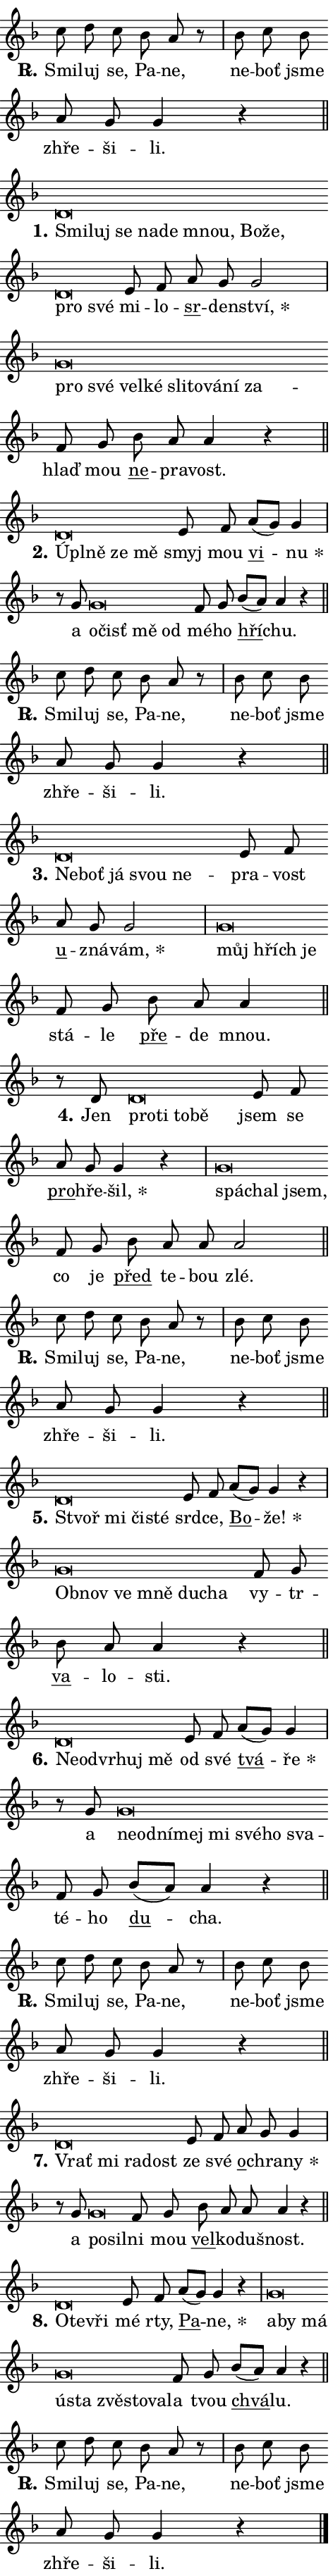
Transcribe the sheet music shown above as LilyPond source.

\version "2.24.0"
\header { tagline = "" }
\paper {
  indent = 0\cm
  top-margin = 0\cm
  right-margin = 0.13\cm % to fit lyric hyphens
  bottom-margin = 0\cm
  left-margin = 0\cm
  paper-width = 8\cm
  page-breaking = #ly:one-page-breaking
  system-system-spacing.basic-distance = #11
  score-system-spacing.basic-distance = #11
  ragged-last = ##f
}


%% Author: Thomas Morley
%% https://lists.gnu.org/archive/html/lilypond-user/2020-05/msg00002.html
#(define (line-position grob)
"Returns position of @var[grob} in current system:
   @code{'start}, if at first time-step
   @code{'end}, if at last time-step
   @code{'middle} otherwise
"
  (let* ((col (ly:item-get-column grob))
         (ln (ly:grob-object col 'left-neighbor))
         (rn (ly:grob-object col 'right-neighbor))
         (col-to-check-left (if (ly:grob? ln) ln col))
         (col-to-check-right (if (ly:grob? rn) rn col))
         (break-dir-left
           (and
             (ly:grob-property col-to-check-left 'non-musical #f)
             (ly:item-break-dir col-to-check-left)))
         (break-dir-right
           (and
             (ly:grob-property col-to-check-right 'non-musical #f)
             (ly:item-break-dir col-to-check-right))))
        (cond ((eqv? 1 break-dir-left) 'start)
              ((eqv? -1 break-dir-right) 'end)
              (else 'middle))))

#(define (tranparent-at-line-position vctor)
  (lambda (grob)
  "Relying on @code{line-position} select the relevant enry from @var{vctor}.
Used to determine transparency,"
    (case (line-position grob)
      ((end) (not (vector-ref vctor 0)))
      ((middle) (not (vector-ref vctor 1)))
      ((start) (not (vector-ref vctor 2))))))

noteHeadBreakVisibility =
#(define-music-function (break-visibility)(vector?)
"Makes @code{NoteHead}s transparent relying on @var{break-visibility}"
#{
  \override NoteHead.transparent =
    #(tranparent-at-line-position break-visibility)
#})

#(define delete-ledgers-for-transparent-note-heads
  (lambda (grob)
    "Reads whether a @code{NoteHead} is transparent.
If so this @code{NoteHead} is removed from @code{'note-heads} from
@var{grob}, which is supposed to be @code{LedgerLineSpanner}.
As a result ledgers are not printed for this @code{NoteHead}"
    (let* ((nhds-array (ly:grob-object grob 'note-heads))
           (nhds-list
             (if (ly:grob-array? nhds-array)
                 (ly:grob-array->list nhds-array)
                 '()))
           ;; Relies on the transparent-property being done before
           ;; Staff.LedgerLineSpanner.after-line-breaking is executed.
           ;; This is fragile ...
           (to-keep
             (remove
               (lambda (nhd)
                 (ly:grob-property nhd 'transparent #f))
               nhds-list)))
      ;; TODO find a better method to iterate over grob-arrays, similiar
      ;; to filter/remove etc for lists
      ;; For now rebuilt from scratch
      (set! (ly:grob-object grob 'note-heads)  '())
      (for-each
        (lambda (nhd)
          (ly:pointer-group-interface::add-grob grob 'note-heads nhd))
        to-keep))))

squashNotes = {
  \override NoteHead.X-extent = #'(-0.2 . 0.2)
  \override NoteHead.Y-extent = #'(-0.75 . 0)
  \override NoteHead.stencil =
    #(lambda (grob)
       (let ((pos (ly:grob-property grob 'staff-position)))
         (begin
           (if (< pos -7) (display "ERROR: Lower brevis then expected\n") (display ""))
           (if (<= pos -6) ly:text-interface::print ly:note-head::print))))
}
unSquashNotes = {
  \revert NoteHead.X-extent
  \revert NoteHead.Y-extent
  \revert NoteHead.stencil
}

hideNotes = \noteHeadBreakVisibility #begin-of-line-visible
unHideNotes = \noteHeadBreakVisibility #all-visible

% work-around for resetting accidentals
% https://lilypond.org/doc/v2.23/Documentation/notation/displaying-rhythms#unmetered-music
cadenzaMeasure = {
  \cadenzaOff
  \partial 1024 s1024
  \cadenzaOn
}

#(define-markup-command (accent layout props text) (markup?)
  "Underline accented syllable"
  (interpret-markup layout props
    #{\markup \override #'(offset . 4.3) \underline { #text }#}))

responsum = \markup \concat {
  "R" \hspace #-1.05 \path #0.1 #'((moveto 0 0.07) (lineto 0.9 0.8)) \hspace #0.05 "."
}

spaceSize = #0.6828661417322834 % exact space size for TeX Gyre Schola

\layout {
  \context {
    \Staff
    \remove "Time_signature_engraver"
    \override LedgerLineSpanner.after-line-breaking = #delete-ledgers-for-transparent-note-heads
  }
  \context {
    \Lyrics {
      \override LyricSpace.minimum-distance = \spaceSize
      \override LyricText.font-name = #"TeX Gyre Schola"
      \override LyricText.font-size = 1
      \override StanzaNumber.font-name = #"TeX Gyre Schola Bold"
      \override StanzaNumber.font-size = 1
    }
  }
  \context {
    \Score 
    \override NoteHead.text =
      #(lambda (grob) 
        (let ((pos (ly:grob-property grob 'staff-position)))
          #{\markup {
            \combine
              \halign #-0.55 \raise #(if (= pos -6) 0 0.5) \override #'(thickness . 2) \draw-line #'(3.2 . 0)
              \musicglyph "noteheads.sM1"
          }#}))
  }
}

% magnetic-lyrics.ily
%
%   written by
%     Jean Abou Samra <jean@abou-samra.fr>
%     Werner Lemberg <wl@gnu.org>
%
%   adapted by
%     Jiri Hon <jiri.hon@gmail.com>
%
% Version 2022-Apr-15

% https://www.mail-archive.com/lilypond-user@gnu.org/msg149350.html

#(define (Left_hyphen_pointer_engraver context)
   "Collect syllable-hyphen-syllable occurrences in lyrics and store
them in properties.  This engraver only looks to the left.  For
example, if the lyrics input is @code{foo -- bar}, it does the
following.

@itemize @bullet
@item
Set the @code{text} property of the @code{LyricHyphen} grob between
@q{foo} and @q{bar} to @code{foo}.

@item
Set the @code{left-hyphen} property of the @code{LyricText} grob with
text @q{foo} to the @code{LyricHyphen} grob between @q{foo} and
@q{bar}.
@end itemize

Use this auxiliary engraver in combination with the
@code{lyric-@/text::@/apply-@/magnetic-@/offset!} hook."
   (let ((hyphen #f)
         (text #f))
     (make-engraver
      (acknowledgers
       ((lyric-syllable-interface engraver grob source-engraver)
        (set! text grob)))
      (end-acknowledgers
       ((lyric-hyphen-interface engraver grob source-engraver)
        ;(when (not (grob::has-interface grob 'lyric-space-interface))
          (set! hyphen grob)));)
      ((stop-translation-timestep engraver)
       (when (and text hyphen)
         (ly:grob-set-object! text 'left-hyphen hyphen))
       (set! text #f)
       (set! hyphen #f)))))

#(define (lyric-text::apply-magnetic-offset! grob)
   "If the space between two syllables is less than the value in
property @code{LyricText@/.details@/.squash-threshold}, move the right
syllable to the left so that it gets concatenated with the left
syllable.

Use this function as a hook for
@code{LyricText@/.after-@/line-@/breaking} if the
@code{Left_@/hyphen_@/pointer_@/engraver} is active."
   (let ((hyphen (ly:grob-object grob 'left-hyphen #f)))
     (when hyphen
       (let ((left-text (ly:spanner-bound hyphen LEFT)))
         (when (grob::has-interface left-text 'lyric-syllable-interface)
           (let* ((common (ly:grob-common-refpoint grob left-text X))
                  (this-x-ext (ly:grob-extent grob common X))
                  (left-x-ext
                   (begin
                     ;; Trigger magnetism for left-text.
                     (ly:grob-property left-text 'after-line-breaking)
                     (ly:grob-extent left-text common X)))
                  ;; `delta` is the gap width between two syllables.
                  (delta (- (interval-start this-x-ext)
                            (interval-end left-x-ext)))
                  (details (ly:grob-property grob 'details))
                  (threshold (assoc-get 'squash-threshold details 0.2)))
             (when (< delta threshold)
               (let* (;; We have to manipulate the input text so that
                      ;; ligatures crossing syllable boundaries are not
                      ;; disabled.  For languages based on the Latin
                      ;; script this is essentially a beautification.
                      ;; However, for non-Western scripts it can be a
                      ;; necessity.
                      (lt (ly:grob-property left-text 'text))
                      (rt (ly:grob-property grob 'text))
                      (is-space (grob::has-interface hyphen 'lyric-space-interface))
                      (space (if is-space " " ""))
                      (extra-delta (if is-space spaceSize 0))
                      ;; Append new syllable.
                      (ltrt-space (if (and (string? lt) (string? rt))
                                (string-append lt space rt)
                                (make-concat-markup (list lt space rt))))
                      ;; Right-align `ltrt` to the right side.
                      (ltrt-space-markup (grob-interpret-markup
                               grob
                               (make-translate-markup
                                (cons (interval-length this-x-ext) 0)
                                (make-right-align-markup ltrt-space)))))
                 (begin
                   ;; Don't print `left-text`.
                   (ly:grob-set-property! left-text 'stencil #f)
                   ;; Set text and stencil (which holds all collected
                   ;; syllables so far) and shift it to the left.
                   (ly:grob-set-property! grob 'text ltrt-space)
                   (ly:grob-set-property! grob 'stencil ltrt-space-markup)
                   (ly:grob-translate-axis! grob (- (- delta extra-delta)) X))))))))))


#(define (lyric-hyphen::displace-bounds-first grob)
   ;; Make very sure this callback isn't triggered too early.
   (let ((left (ly:spanner-bound grob LEFT))
         (right (ly:spanner-bound grob RIGHT)))
     (ly:grob-property left 'after-line-breaking)
     (ly:grob-property right 'after-line-breaking)
     (ly:lyric-hyphen::print grob)))

squashThreshold = #0.4

\layout {
  \context {
    \Lyrics
    \consists #Left_hyphen_pointer_engraver
    \override LyricText.after-line-breaking =
      #lyric-text::apply-magnetic-offset!
    \override LyricHyphen.stencil = #lyric-hyphen::displace-bounds-first
    \override LyricText.details.squash-threshold = \squashThreshold
    \override LyricHyphen.minimum-distance = 0
    \override LyricHyphen.minimum-length = \squashThreshold
  }
}

squashText = \override LyricText.details.squash-threshold = 9999
unSquashText = \override LyricText.details.squash-threshold = \squashThreshold

leftText = \override LyricText.self-alignment-X = #LEFT
unLeftText = \revert LyricText.self-alignment-X

starOffset = #(lambda (grob) 
                (let ((x_offset (ly:self-alignment-interface::aligned-on-x-parent grob)))
                  (if (= x_offset 0) 0 (+ x_offset 1.2))))

star = #(define-music-function (syllable)(string?)
"Append star separator at the end of a syllable"
#{
  \once \override LyricText.X-offset = #starOffset
  \lyricmode { \markup {
    #syllable
    \override #'((font-name . "TeX Gyre Schola Bold")) \hspace #0.2 \lower #0.65 \larger "*"
  } }
#})

starAccent = #(define-music-function (syllable)(string?)
"Append star separator at the end of a syllable and make accent"
#{
  \once \override LyricText.X-offset = #starOffset
  \lyricmode { \markup {
    \accent #syllable
    \override #'((font-name . "TeX Gyre Schola Bold")) \hspace #0.2 \lower #0.65 \larger "*"
  } }
#})

breath = #(define-music-function (syllable)(string?)
"Append breathing indicator at the end of a syllable"
#{
  \lyricmode { \markup { #syllable "+" } }
#})

optionalBreath = #(define-music-function (syllable)(string?)
"Append optional breathing indicator at the end of a syllable"
#{
  \lyricmode { \markup { #syllable "(+)" } }
#})


\score {
    <<
        \new Voice = "melody" { \cadenzaOn \key f \major \relative { c''8 d c bes a r \cadenzaMeasure \bar "|" bes c bes \bar "" a g g4 r \cadenzaMeasure \bar "||" \break } }
        \new Lyrics \lyricsto "melody" { \lyricmode { \set stanza = \responsum
Smi -- luj se, Pa -- ne, ne -- boť jsme zhře -- ši -- li. } }
    >>
    \layout {}
}

\score {
    <<
        \new Voice = "melody" { \cadenzaOn \key f \major \relative { \squashNotes d'\breve*1/16 \hideNotes \breve*1/16 \bar "" \breve*1/16 \bar "" \breve*1/16 \bar "" \breve*1/16 \bar "" \breve*1/16 \bar "" \breve*1/16 \bar "" \breve*1/16 \bar "" \breve*1/16 \breve*1/16 \bar "" \unHideNotes \unSquashNotes e8 f \bar "" a g g2 \cadenzaMeasure \bar "|" \squashNotes g\breve*1/16 \hideNotes \breve*1/16 \bar "" \breve*1/16 \bar "" \breve*1/16 \bar "" \breve*1/16 \bar "" \breve*1/16 \bar "" \breve*1/16 \bar "" \breve*1/16 \breve*1/16 \bar "" \unHideNotes \unSquashNotes f8 g \bar "" bes a a4 r \cadenzaMeasure \bar "||" \break } }
        \new Lyrics \lyricsto "melody" { \lyricmode { \set stanza = "1."
\leftText Smi -- \squashText luj se na -- de mnou, Bo -- že, pro své \unLeftText \unSquashText mi -- lo -- \markup \accent sr -- den -- \star ství, \leftText pro \squashText své vel -- ké sli -- to -- vá -- ní za -- \unLeftText \unSquashText hlaď mou \markup \accent ne -- pra -- vost. } }
    >>
    \layout {}
}

\score {
    <<
        \new Voice = "melody" { \cadenzaOn \key f \major \relative { \squashNotes d'\breve*1/16 \hideNotes \breve*1/16 \bar "" \breve*1/16 \breve*1/16 \bar "" \unHideNotes \unSquashNotes e8 f \bar "" a[( g)] g4 \cadenzaMeasure \bar "|" r8 g \squashNotes g\breve*1/16 \hideNotes \breve*1/16 \bar "" \breve*1/16 \breve*1/16 \bar "" \unHideNotes \unSquashNotes f8 g \bar "" bes[( a)] a4 r \cadenzaMeasure \bar "||" \break } }
        \new Lyrics \lyricsto "melody" { \lyricmode { \set stanza = "2."
\leftText Úpl -- \squashText ně ze mě \unLeftText \unSquashText smyj mou \markup \accent vi -- \star nu a \leftText o -- \squashText čisť mě od \unLeftText \unSquashText mé -- ho \markup \accent hří -- chu. } }
    >>
    \layout {}
}

\score {
    <<
        \new Voice = "melody" { \cadenzaOn \key f \major \relative { c''8 d c bes a r \cadenzaMeasure \bar "|" bes c bes \bar "" a g g4 r \cadenzaMeasure \bar "||" \break } }
        \new Lyrics \lyricsto "melody" { \lyricmode { \set stanza = \responsum
Smi -- luj se, Pa -- ne, ne -- boť jsme zhře -- ši -- li. } }
    >>
    \layout {}
}

\score {
    <<
        \new Voice = "melody" { \cadenzaOn \key f \major \relative { \squashNotes d'\breve*1/16 \hideNotes \breve*1/16 \bar "" \breve*1/16 \bar "" \breve*1/16 \breve*1/16 \bar "" \unHideNotes \unSquashNotes e8 f \bar "" a g g2 \cadenzaMeasure \bar "|" \squashNotes g\breve*1/16 \hideNotes \breve*1/16 \breve*1/16 \bar "" \unHideNotes \unSquashNotes f8 g \bar "" bes a a4 \cadenzaMeasure \bar "||" \break } }
        \new Lyrics \lyricsto "melody" { \lyricmode { \set stanza = "3."
\leftText Ne -- \squashText boť já svou ne -- \unLeftText \unSquashText pra -- vost \markup \accent u -- zná -- \star vám, \leftText můj \squashText hřích je \unLeftText \unSquashText stá -- le \markup \accent pře -- de mnou. } }
    >>
    \layout {}
}

\score {
    <<
        \new Voice = "melody" { \cadenzaOn \key f \major \relative { r8 d' \squashNotes d\breve*1/16 \hideNotes \breve*1/16 \bar "" \breve*1/16 \breve*1/16 \bar "" \unHideNotes \unSquashNotes e8 f \bar "" a g g4 r \cadenzaMeasure \bar "|" \squashNotes g\breve*1/16 \hideNotes \breve*1/16 \breve*1/16 \bar "" \unHideNotes \unSquashNotes f8 g \bar "" bes a a a2 \cadenzaMeasure \bar "||" \break } }
        \new Lyrics \lyricsto "melody" { \lyricmode { \set stanza = "4."
Jen \leftText pro -- \squashText ti to -- bě \unLeftText \unSquashText jsem se \markup \accent pro -- hře -- \star šil, \leftText spá -- \squashText chal jsem, \unLeftText \unSquashText co je \markup \accent před te -- bou zlé. } }
    >>
    \layout {}
}

\score {
    <<
        \new Voice = "melody" { \cadenzaOn \key f \major \relative { c''8 d c bes a r \cadenzaMeasure \bar "|" bes c bes \bar "" a g g4 r \cadenzaMeasure \bar "||" \break } }
        \new Lyrics \lyricsto "melody" { \lyricmode { \set stanza = \responsum
Smi -- luj se, Pa -- ne, ne -- boť jsme zhře -- ši -- li. } }
    >>
    \layout {}
}

\score {
    <<
        \new Voice = "melody" { \cadenzaOn \key f \major \relative { \squashNotes d'\breve*1/16 \hideNotes \breve*1/16 \bar "" \breve*1/16 \breve*1/16 \bar "" \unHideNotes \unSquashNotes e8 f \bar "" a[( g)] g4 r \cadenzaMeasure \bar "|" \squashNotes g\breve*1/16 \hideNotes \breve*1/16 \bar "" \breve*1/16 \bar "" \breve*1/16 \bar "" \breve*1/16 \breve*1/16 \bar "" \unHideNotes \unSquashNotes f8 g \bar "" bes a a4 r \cadenzaMeasure \bar "||" \break } }
        \new Lyrics \lyricsto "melody" { \lyricmode { \set stanza = "5."
\leftText Stvoř \squashText mi či -- sté \unLeftText \unSquashText srd -- ce, \markup \accent Bo -- \star že! \leftText Ob -- \squashText nov ve mně du -- cha \unLeftText \unSquashText vy -- tr -- \markup \accent va -- lo -- sti. } }
    >>
    \layout {}
}

\score {
    <<
        \new Voice = "melody" { \cadenzaOn \key f \major \relative { \squashNotes d'\breve*1/16 \hideNotes \breve*1/16 \bar "" \breve*1/16 \bar "" \breve*1/16 \breve*1/16 \bar "" \unHideNotes \unSquashNotes e8 f \bar "" a[( g)] g4 \cadenzaMeasure \bar "|" r8 g \squashNotes g\breve*1/16 \hideNotes \breve*1/16 \bar "" \breve*1/16 \bar "" \breve*1/16 \bar "" \breve*1/16 \bar "" \breve*1/16 \bar "" \breve*1/16 \breve*1/16 \bar "" \unHideNotes \unSquashNotes f8 g \bar "" bes[( a)] a4 r \cadenzaMeasure \bar "||" \break } }
        \new Lyrics \lyricsto "melody" { \lyricmode { \set stanza = "6."
\leftText Ne -- \squashText od -- vr -- huj mě \unLeftText \unSquashText od své \markup \accent tvá -- \star ře a \leftText ne -- \squashText od -- ní -- mej mi své -- ho sva -- \unLeftText \unSquashText té -- ho \markup \accent du -- cha. } }
    >>
    \layout {}
}

\score {
    <<
        \new Voice = "melody" { \cadenzaOn \key f \major \relative { c''8 d c bes a r \cadenzaMeasure \bar "|" bes c bes \bar "" a g g4 r \cadenzaMeasure \bar "||" \break } }
        \new Lyrics \lyricsto "melody" { \lyricmode { \set stanza = \responsum
Smi -- luj se, Pa -- ne, ne -- boť jsme zhře -- ši -- li. } }
    >>
    \layout {}
}

\score {
    <<
        \new Voice = "melody" { \cadenzaOn \key f \major \relative { \squashNotes d'\breve*1/16 \hideNotes \breve*1/16 \bar "" \breve*1/16 \breve*1/16 \bar "" \unHideNotes \unSquashNotes e8 f \bar "" a g g4 \cadenzaMeasure \bar "|" r8 g \squashNotes g\breve*1/16 \hideNotes \breve*1/16 \bar "" \unHideNotes \unSquashNotes f8 g \bar "" bes a a a4 r \cadenzaMeasure \bar "||" \break } }
        \new Lyrics \lyricsto "melody" { \lyricmode { \set stanza = "7."
\leftText Vrať \squashText mi ra -- dost \unLeftText \unSquashText ze své \markup \accent o -- chra -- \star ny a \leftText po -- \squashText sil -- \unLeftText \unSquashText ni mou \markup \accent vel -- ko -- du -- šnost. } }
    >>
    \layout {}
}

\score {
    <<
        \new Voice = "melody" { \cadenzaOn \key f \major \relative { \squashNotes d'\breve*1/16 \hideNotes \breve*1/16 \breve*1/16 \bar "" \unHideNotes \unSquashNotes e8 f \bar "" a[( g)] g4 r \cadenzaMeasure \bar "|" \squashNotes g\breve*1/16 \hideNotes \breve*1/16 \bar "" \breve*1/16 \bar "" \breve*1/16 \bar "" \breve*1/16 \bar "" \breve*1/16 \bar "" \breve*1/16 \breve*1/16 \bar "" \unHideNotes \unSquashNotes f8 g \bar "" bes[( a)] a4 r \cadenzaMeasure \bar "||" \break } }
        \new Lyrics \lyricsto "melody" { \lyricmode { \set stanza = "8."
\leftText O -- \squashText te -- vři \unLeftText \unSquashText mé rty, \markup \accent Pa -- \star ne, \leftText a -- \squashText by má ú -- sta zvě -- sto -- va -- \unLeftText \unSquashText la tvou \markup \accent chvá -- lu. } }
    >>
    \layout {}
}

\score {
    <<
        \new Voice = "melody" { \cadenzaOn \key f \major \relative { c''8 d c bes a r \cadenzaMeasure \bar "|" bes c bes \bar "" a g g4 r \cadenzaMeasure \bar "||" \break } \bar "|." }
        \new Lyrics \lyricsto "melody" { \lyricmode { \set stanza = \responsum
Smi -- luj se, Pa -- ne, ne -- boť jsme zhře -- ši -- li. } }
    >>
    \layout {}
}
